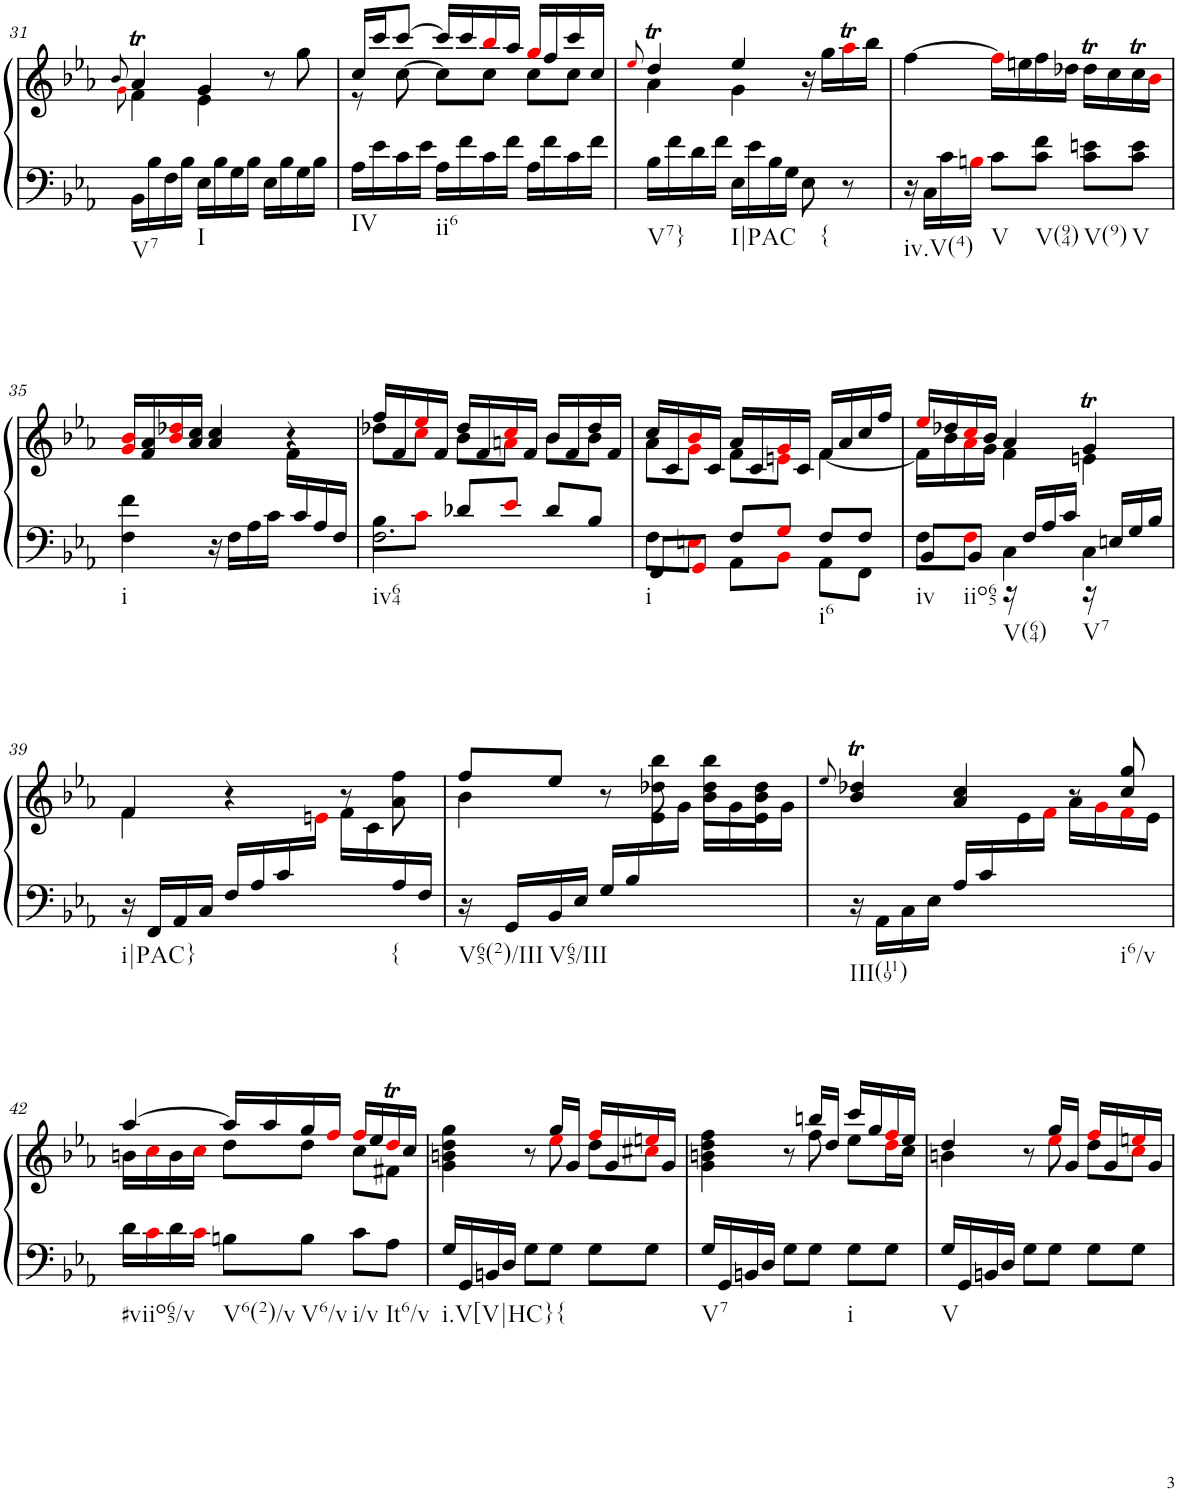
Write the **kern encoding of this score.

**kern	**kern
*part1	*part1
*staff2	*staff1
*I"Piano	*
*I'Pno.	*
!!LO:PB:g=z
*clefF4	*clefG2
*k[b-e-a-]	*k[b-e-a-]
*M3/4	*M3/4
=31	=31
*	*^
.	8qb-/	8qgi\
!LO:TX:b:t=V7	!	!
16BB-\LL	4a-T/	4f\
16B-\	.	.
16F\	.	.
16B-\JJ	.	.
!LO:TX:b:t=I	!	!
16E-\LL	4g/	4e-\
16B-\	.	.
16G\	.	.
16B-\JJ	.	.
16E-\LL	8r	4ryy
16B-\	.	.
16G\	8gg\	.
16B-\JJ	.	.
=32	=32	=32
!LO:TX:b:t=IV	!	!
16A-\LL	16cc/LL	8r
16e-\	16ccc/J	.
16c\	[8ccc/J	[>8cc\
16e-\JJ	.	.
!LO:TX:b:t=ii6	!	!
16A-\LL	16ccc/LL]	8cc\L]
16f\	16ccc/	.
16c\	16bb-i/	8cc\J
16f\JJ	16aa-/JJ	.
16A-\LL	16ggi/LL	8cc\L
16f\	16ff/	.
16c\	16ccc/	8cc\J
16f\JJ	16cc/JJ	.
=33	=33	=33
.	8qee-i/	.
!LO:TX:b:t=V7}	!	!
16B-\LL	4ddt/	4a-\
16f\	.	.
16d\	.	.
16f\JJ	.	.
!LO:TX:b:t=I|PAC	!	!
16E-\LL	4ee-/	4g\
16e-\	.	.
16B-\	.	.
16G\JJ	.	.
!LO:TX:b:t={	!	!
8E-\	16r	4ryy
.	16gg\LL	.
8r	16aa-Ti\	.
.	16bb-\JJ	.
*	*v	*v
=34	=34
!LO:TX:b:t=iv.V(4)	!
16r	[4ff\
16C\LL	.
16c\	.
16Bni\JJ	.
!LO:TX:b:t=V	!
8c\L	16ffi\LL]
.	16een\
!LO:TX:b:t=V(94)	!
8c\ 8f\J	16ff\
.	16dd-X\JJ
!LO:TX:b:t=V(9)	!
8c\ 8en\L	16dd-T\LL
.	16cc\
!LO:TX:b:t=V	!
8c\ 8e\J	16ccT\
.	16b-i\JJ
!!LO:LB:g=z
=35	=35
*	*^
!LO:TX:b:t=i	!	!
4F\ 4f\	16gi/ 16b-i/LL	2ryy
.	16f/ 16a-/	.
.	16b-i/ 16dd-Xi/	.
.	16a-/ 16cc/JJ	.
16r	4a-/ 4cc/	.
16F\LL	.	.
16A-\	.	.
16c\JJ	.	.
16ryy	4r	16f\LL
16c/	.	8.ryy
16A-/	.	.
16F/JJ	.	.
=36	=36	=36
*^	*	*
!LO:TX:b:t=iv64	!	!	!
2.F\	8B-\L	16ff/LL	8dd-X\L
.	.	16f/	.
.	8ci\J	16ee-i/	8cci\J
.	.	16f/JJ	.
.	8d-X/L	16dd-/LL	8b-\L
.	.	16f/	.
.	8e-i/J	16cci/	8ani\J
.	.	16f/JJ	.
.	8d-/L	16b-/LL	8b-\L
.	.	16f/	.
.	8B-/J	16dd-/	8b-\J
.	.	16f/JJ	.
=37	=37	=37	=37
!LO:TX:b:t=i	!	!	!
8FF/L	8F\L	16cc/LL	8a-\L
.	.	16c/	.
8GGi/J	8Eni\J	16b-i/	8gi\J
.	.	16c/JJ	.
8AA-\L	8F/L	16a-/LL	8f\L
.	.	16c/	.
8BB-i\J	8Gi/J	16gi/	8eni\J
.	.	16c/JJ	.
!LO:TX:b:t=i6	!	!	!
8AA-\L	8F/L	16f/LL	[4f\
.	.	16a-/	.
8FF\J	8F/J	16cc/	.
.	.	16ff/JJ	.
=38	=38	=38	=38
!LO:TX:b:t=iv	!	!	!
8BB-/L	8F\L	16ee-i/LL	16f\LL]
.	.	16dd-X/	16b-\
!LO:TX:b:t=iio65	!	!	!
8BB-/J	8Fi\J	16cci/	16a-i\
.	.	16b-/JJ	16g\JJ
!LO:TX:b:t=V(64)	!	!	!
4C\	16r	4a-/	4f\
.	16F/LL	.	.
.	16A-/	.	.
.	16c/JJ	.	.
!LO:TX:b:t=V7	!	!	!
4C\	16r	4gt/	4en\
.	16En/LL	.	.
.	16G/	.	.
.	16B-/JJ	.	.
!!LO:LB:g=z
=39	=39	=39	=39
*	*	*	*^
!LO:TX:b:t=i|PAC}	!	!	!	!
*v	*v	*	*	*
16r	4f/	4f\	4..ryy
16FF/LL	.	.	.
16AA-/	.	.	.
16C/JJ	.	.	.
16F/LL	4r	2ryy	.
16A-/	.	.	.
16c/	.	.	.
8.ryy	.	.	16eni\JJ
.	8r	.	16f\LL
.	.	.	16c\
!LO:TX:b:t={	!	!	!
16A-/	8a-\ 8ff\	.	8ryy
16F/JJ	.	.	.
=40	=40	=40	=40
!LO:TX:b:t=V65(2)/III	!	!	!
16r	8ff/L	4b-\	4.ryy
16GG/LL	.	.	.
!LO:TX:b:t=V65/III	!	!	!
16BB-/	8ee-/J	.	.
16E-/JJ	.	.	.
16G/LL	8r	2ryy	.
16B-/	.	.	.
4.ryy	8dd-X\ 8bb-\	.	16e-\
.	.	.	16g\JJ
.	8dd-\ 8bb-\L	.	16b-\LL
.	.	.	16g\
.	8b-\ 8dd-\J	.	16e-\
.	.	.	16g\JJ
*	*v	*v	*v
=41	=41
.	8qee-/
*	*^
!LO:TX:b:t=III(119)	!	!
16r	4b-/T 4dd-X/T	4.ryy
16AA-\LL	.	.
16C\	.	.
16E-\JJ	.	.
16A-/LL	4a-/ 4cc/	.
16c/	.	.
4ryy	.	16e-\
.	.	16fi\JJ
.	8r	16a-\LL
.	.	16gi\
!LO:TX:b:t=i6/v	!	!
8ryy	8cc/ 8gg/	16fi\
.	.	16e-\JJ
!!LO:LB:g=z	!!
=42	=42	=42
!LO:TX:b:t=#viio65/v	!	!
16d\LL	[4aa-/	16bn\LL
16ci\	.	16cci\
16d\	.	16b\
16ci\JJ	.	16cci\JJ
!LO:TX:b:t=V6(2)/v	!	!
8Bn\L	16aa-/LL]	8dd\L
.	16aa-/	.
!LO:TX:b:t=V6/v	!	!
8B\J	16gg/	8dd\J
.	16ffi/JJ	.
!LO:TX:b:t=i/v	!	!
8c\L	16ffi/LL	8cc\L
.	16ee-/	.
!LO:TX:b:t=It6/v	!	!
8A-\J	16ddti/	8f#X\J
.	16cc/JJ	.
=43	=43	=43
!LO:TX:b:t=i.V[V|HC}{	!	!
16G/LL	4g\ 4bn\ 4dd\ 4gg\	4.ryy
16GG/	.	.
16BBn/	.	.
16D/JJ	.	.
8G\L	8r	.
8G\J	16gg/LL	8ee-i\
.	16g/JJ	.
8G\L	16ffi/LL	8dd\L
.	16g/	.
8G\J	16eeni/	8cc#Xi\J
.	16g/JJ	.
=44	=44	=44
!LO:TX:b:t=V7	!	!
16G/LL	4g\ 4bn\ 4dd\ 4ff\	4.ryy
16GG/	.	.
16BBn/	.	.
16D/JJ	.	.
8G\L	8r	.
8G\J	16bbn/LL	8ff\
.	16dd/JJ	.
!LO:TX:b:t=i	!	!
8G\L	16ccc/LL	8ee-\L
.	16gg/	.
8G\J	16ffi/	16ddi\L
.	16ee-/JJ	16cc\JJ
=45	=45	=45
!LO:TX:b:t=V	!	!
16G/LL	4dd/	4bn\
16GG/	.	.
16BBn/	.	.
16D/JJ	.	.
8G\L	8r	8ryy
8G\J	16gg/LL	8ee-i\
.	16g/JJ	.
8G\L	16ffi/LL	8dd\L
.	16g/	.
8G\J	16eeni/	8cci\J
.	16g/JJ	.
*	*v	*v
=	=
*-	*-
